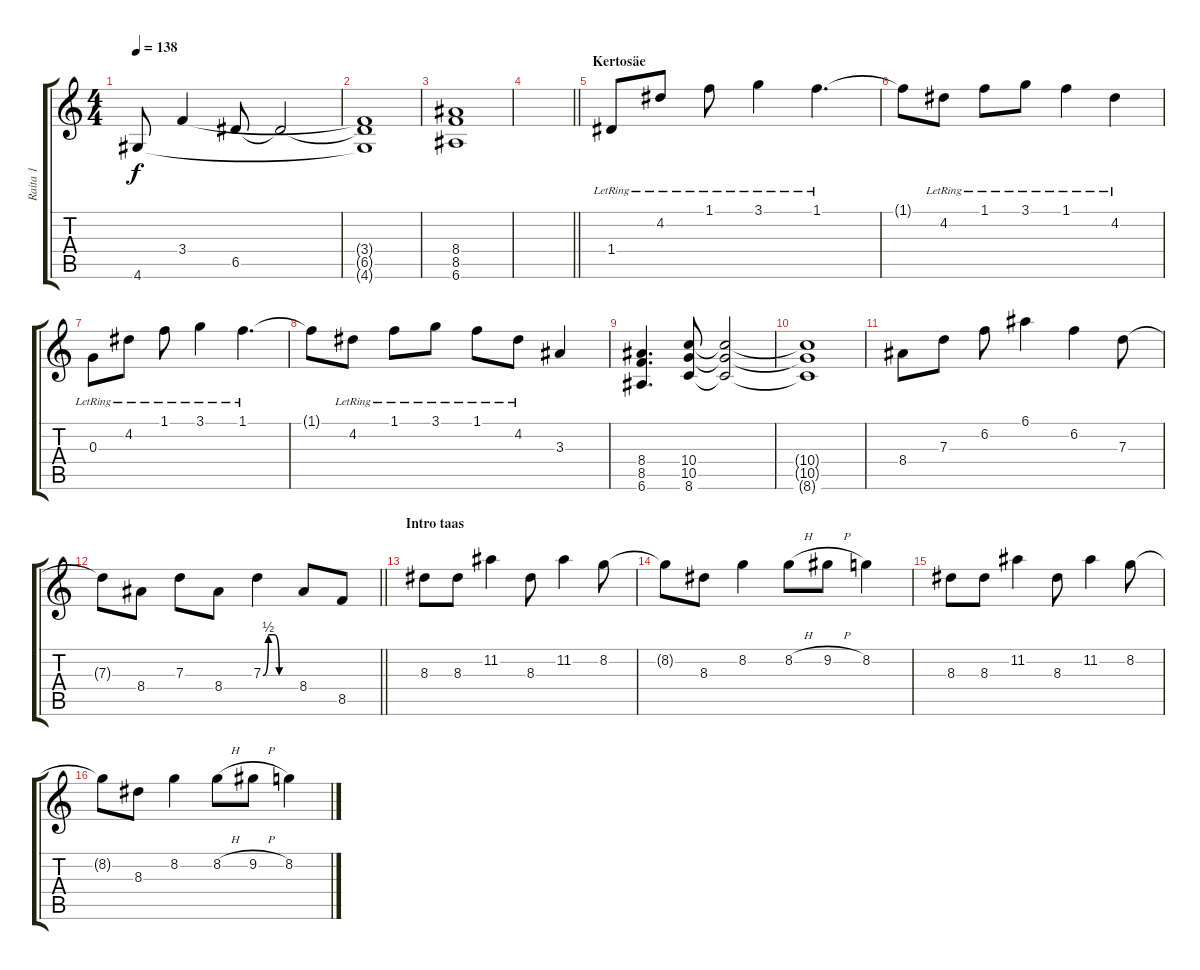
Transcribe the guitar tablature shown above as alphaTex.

\track ("Raita 1" "Raita 1") {instrument overdrivenguitar}
\staff {score tabs}
\tuning (E4 B3 G3 D3 A2 E2) {hide}
\ts (4 4)
\tempo 138
\clef g2
\ks c
4.6.8{dy f volume 13 instrument electricguitarclean} 3.4.4 6.5.8 6.5{t}.2 |
(3.4{t} 6.5{t} 4.6{t}).1 |
(8.4 8.5 6.6).1{volume 7 instrument overdrivenguitar} |
\barLineRight lightlight
|
\section ("" "Kertosäe")
1.4{lr}.8{volume 13 instrument electricguitarclean} 4.2{lr}.8 1.1{lr}.8 3.1{lr}.4 1.1{lr}.4{d} |
1.1{t}.8 4.2{lr}.8 1.1{lr}.8 3.1{lr}.8 1.1{lr}.4 4.2{lr}.4 |
0.3{lr}.8 4.2{lr}.8 1.1{lr}.8 3.1{lr}.4 1.1{lr}.4{d} |
1.1{t}.8 4.2{lr}.8 1.1{lr}.8 3.1{lr}.8 1.1{lr}.8 4.2{lr}.8 3.3.4 |
(8.4 8.5 6.6).4{d volume 7 instrument overdrivenguitar} (10.4 10.5 8.6).8 (10.4{t} 10.5{t} 8.6{t}).2 |
(10.4{t} 10.5{t} 8.6{t}).1 |
8.4.8{volume 13} 7.3.8 6.2.8 6.1.4 6.2.4 7.3.8 |
\barLineRight lightlight
7.3{t}.8 8.4.8 7.3.8 8.4.8 7.3{be (custom 0 0 10 2 20 2 30 0 60 0)}.4 8.4.8 8.5.8 |
\section ("" "Intro taas")
8.3.8 8.3.8 11.2.4 8.3.8 11.2.4 8.2.8 |
8.2{t}.8 8.3.8 8.2.4 8.2{h}.8 9.2{h}.8 8.2.4 |
8.3.8 8.3.8 11.2.4 8.3.8 11.2.4 8.2.8 |
8.2{t}.8 8.3.8 8.2.4 8.2{h}.8 9.2{h}.8 8.2.4
